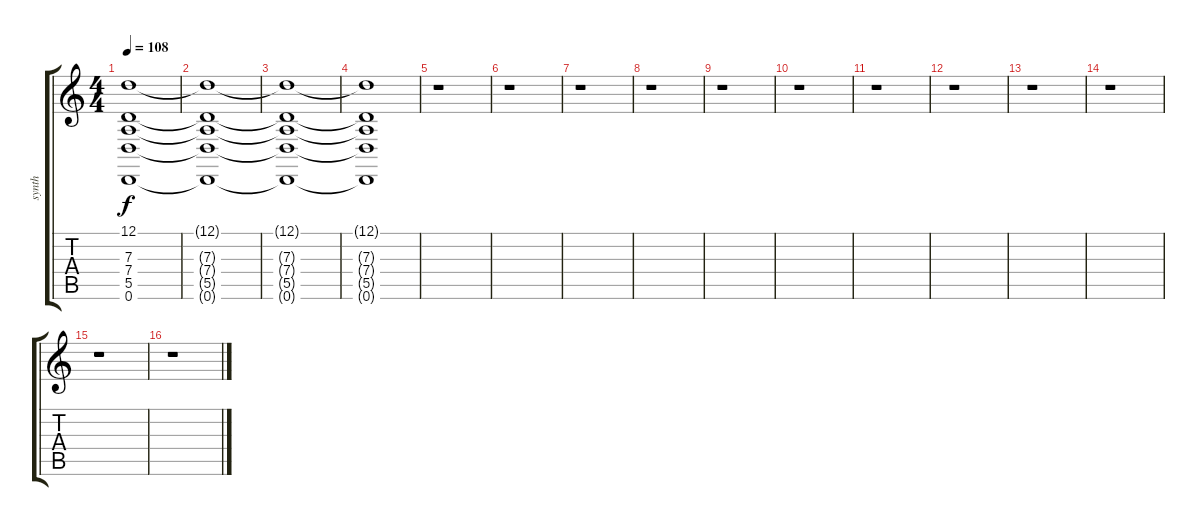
\track ("synth" "synth") {instrument cello}
\staff {score tabs}
\tuning (D4 A3 G3 D3 A2 D2) {hide}
\ts (4 4)
\tempo 108
\clef g2
\ks c
(12.1{t} 7.3{t} 7.4{t} 5.5{t} 0.6{t}).1{dy f volume 13} |
(12.1{t} 7.3{t} 7.4{t} 5.5{t} 0.6{t}).1 |
(12.1{t} 7.3{t} 7.4{t} 5.5{t} 0.6{t}).1 |
(12.1{t} 7.3{t} 7.4{t} 5.5{t} 0.6{t}).1 |
r.1 |
r.1 |
r.1 |
r.1 |
r.1 |
r.1 |
r.1 |
r.1 |
r.1 |
r.1 |
r.1 |
r.1
